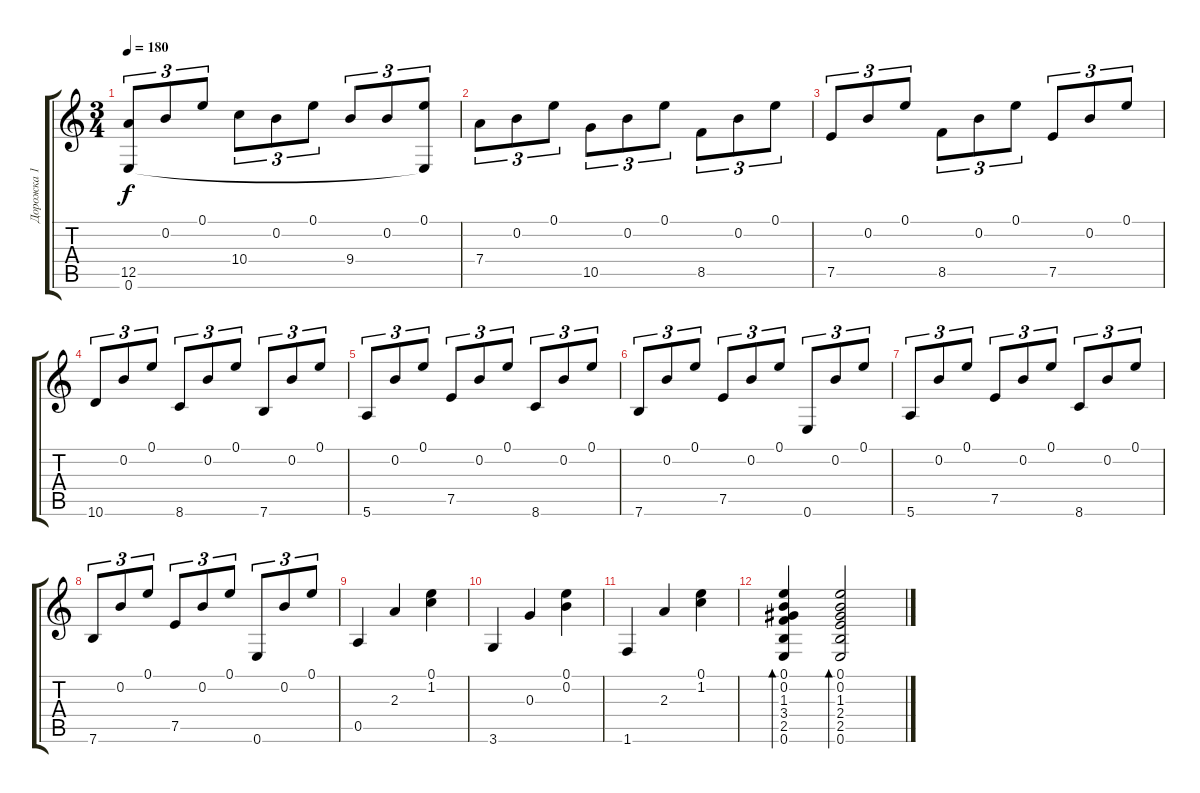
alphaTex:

\track ("Дорожка 1" "Дорожка 1") {instrument acousticguitarsteel}
\staff {score tabs}
\tuning (E4 B3 G3 D3 A2 E2) {hide}
\ts (3 4)
\tempo 180
\clef g2
\ks c
(12.5 0.6).8{tu (3 2) dy f} 0.2.8{tu (3 2)} 0.1.8{tu (3 2)} 10.4.8{tu (3 2)} 0.2.8{tu (3 2)} 0.1.8{tu (3 2)} 9.4.8{tu (3 2)} 0.2.8{tu (3 2)} (0.1 0.6{t}).8{tu (3 2)} |
7.4.8{tu (3 2)} 0.2.8{tu (3 2)} 0.1.8{tu (3 2)} 10.5.8{tu (3 2)} 0.2.8{tu (3 2)} 0.1.8{tu (3 2)} 8.5.8{tu (3 2)} 0.2.8{tu (3 2)} 0.1.8{tu (3 2)} |
7.5.8{tu (3 2)} 0.2.8{tu (3 2)} 0.1.8{tu (3 2)} 8.5.8{tu (3 2)} 0.2.8{tu (3 2)} 0.1.8{tu (3 2)} 7.5.8{tu (3 2)} 0.2.8{tu (3 2)} 0.1.8{tu (3 2)} |
10.6.8{tu (3 2)} 0.2.8{tu (3 2)} 0.1.8{tu (3 2)} 8.6.8{tu (3 2)} 0.2.8{tu (3 2)} 0.1.8{tu (3 2)} 7.6.8{tu (3 2)} 0.2.8{tu (3 2)} 0.1.8{tu (3 2)} |
5.6.8{tu (3 2)} 0.2.8{tu (3 2)} 0.1.8{tu (3 2)} 7.5.8{tu (3 2)} 0.2.8{tu (3 2)} 0.1.8{tu (3 2)} 8.6.8{tu (3 2)} 0.2.8{tu (3 2)} 0.1.8{tu (3 2)} |
7.6.8{tu (3 2)} 0.2.8{tu (3 2)} 0.1.8{tu (3 2)} 7.5.8{tu (3 2)} 0.2.8{tu (3 2)} 0.1.8{tu (3 2)} 0.6.8{tu (3 2)} 0.2.8{tu (3 2)} 0.1.8{tu (3 2)} |
5.6.8{tu (3 2)} 0.2.8{tu (3 2)} 0.1.8{tu (3 2)} 7.5.8{tu (3 2)} 0.2.8{tu (3 2)} 0.1.8{tu (3 2)} 8.6.8{tu (3 2)} 0.2.8{tu (3 2)} 0.1.8{tu (3 2)} |
7.6.8{tu (3 2)} 0.2.8{tu (3 2)} 0.1.8{tu (3 2)} 7.5.8{tu (3 2)} 0.2.8{tu (3 2)} 0.1.8{tu (3 2)} 0.6.8{tu (3 2)} 0.2.8{tu (3 2)} 0.1.8{tu (3 2)} |
0.5.4 2.3.4 (0.1 1.2).4 |
3.6.4 0.3.4 (0.1 0.2).4 |
1.6.4 2.3.4 (0.1 1.2).4 |
(0.1 0.2 1.3 3.4 2.5 0.6).4{bd 60} (0.1 0.2 1.3 2.4 2.5 0.6).2{bd 60}
